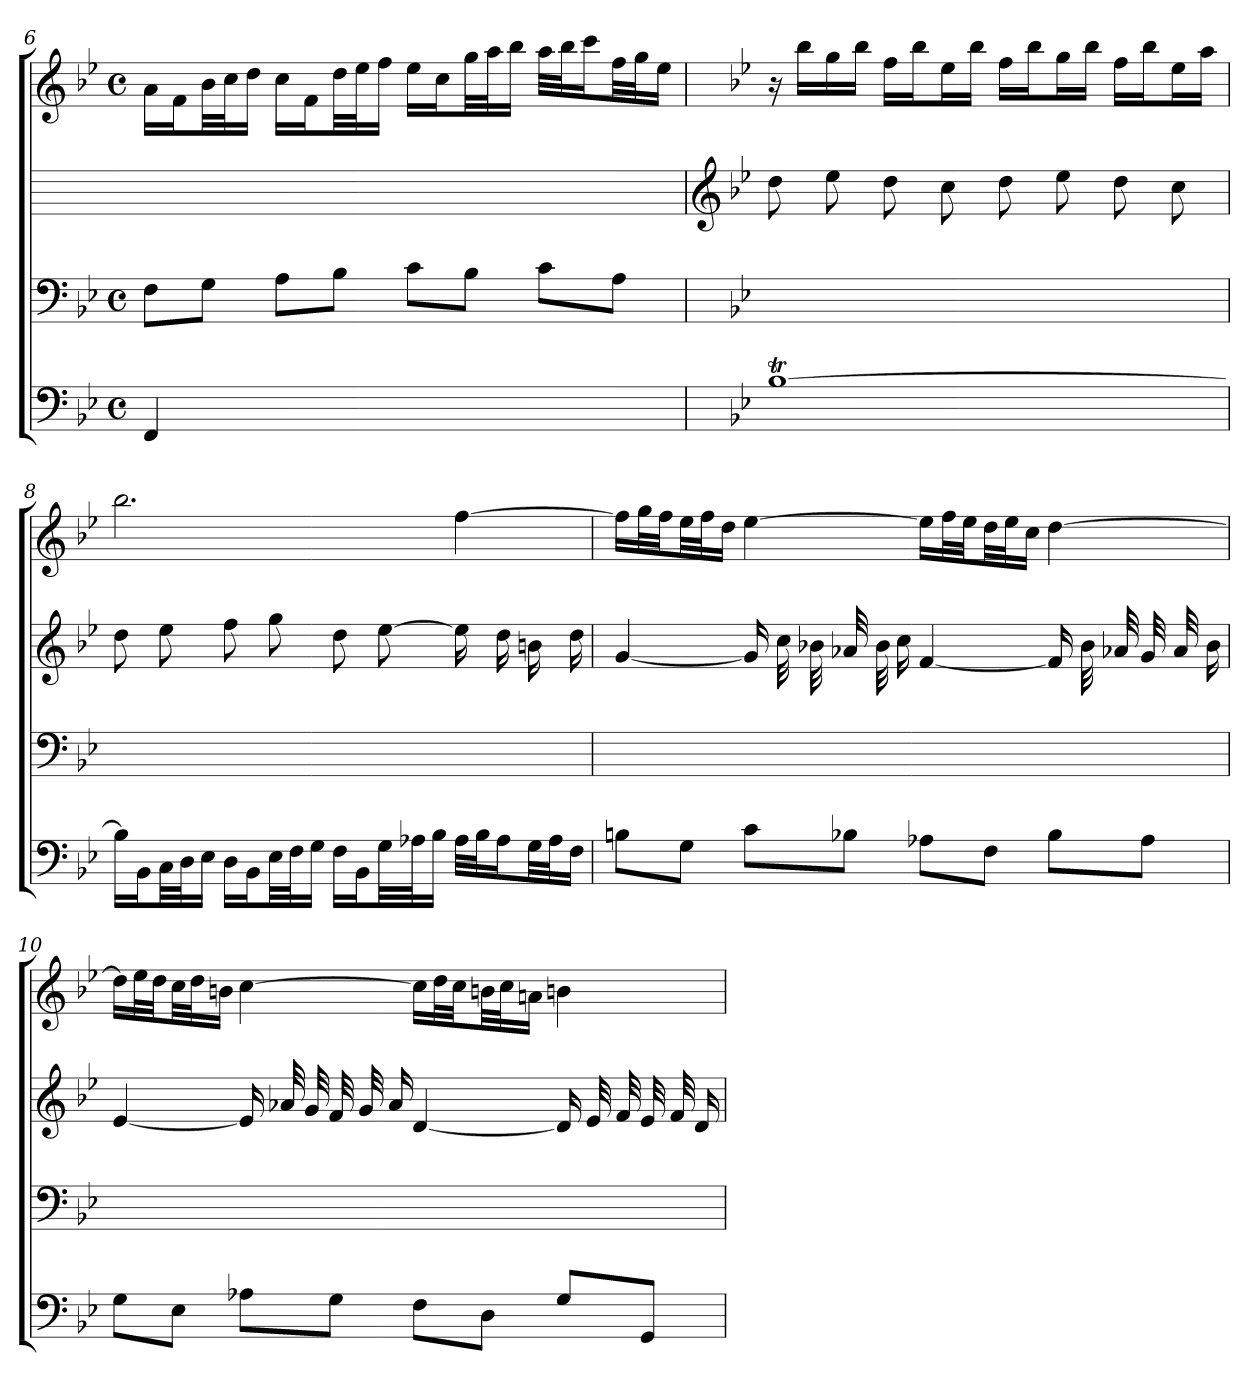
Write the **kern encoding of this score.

**kern	**kern	**kern	**kern
*part4	*part3	*part2	*part1
*staff4	*staff3	*staff2	*staff1
*clefF4	*clefF4	*	*clefG2
*k[b-e-]	*k[b-e-]	*	*k[b-e-]
*g:	*g:	*	*g:
*M4/4	*M4/4	*	*M4/4
*met(c)	*met(c)	*	*met(c)
=6	=6	=6	=6
4FF	8F\L	1ryy	16a\LL
.	.	.	16f\J
.	8G\J	.	32b-\LL
.	.	.	32cc\J
.	.	.	16dd\JJ
4ryy	8A\L	.	16cc\LL
.	.	.	16f\J
.	8B-\J	.	32dd\LL
.	.	.	32ee-\J
.	.	.	16ff\JJ
2ryy	8c\L	.	16ee-\LL
.	.	.	16cc\J
.	8B-\J	.	32gg\LL
.	.	.	32aa\J
.	.	.	16bb-\JJ
.	8c\L	.	32aa\LLL
.	.	.	32bb-\J
.	.	.	16ccc\J
.	8A\J	.	32ff\LL
.	.	.	32gg\J
.	.	.	16ee-\JJ
=7	=7	=7	=7
*	*	*clefG2	*
*	*	*k[b-e-]	*
[1B-T	1ryy	8dd	16r
.	.	.	16bb-\LL
.	.	8ee-	16gg\
.	.	.	16bb-\JJ
.	.	8dd	16ff\LL
.	.	.	16bb-\J
.	.	8cc	16ee-\L
.	.	.	16bb-\JJ
.	.	8dd	16ff\LL
.	.	.	16bb-\J
.	.	8ee-	16gg\L
.	.	.	16bb-\JJ
.	.	8dd	16ff\LL
.	.	.	16bb-\J
.	.	8cc	16ee-\L
.	.	.	16aa\JJ
=8	=8	=8	=8
16B-\LL]	1ryy	8dd	2.bb-
16BB-\J	.	.	.
32C\LL	.	8ee-	.
32D\J	.	.	.
16E-\JJ	.	.	.
16D\LL	.	8ff	.
16BB-\J	.	.	.
32E-\LL	.	8gg	.
32F\J	.	.	.
16G\JJ	.	.	.
16F\LL	.	8dd	.
16BB-\J	.	.	.
32G\LL	.	[8ee-	.
32A-X\J	.	.	.
16B-\JJ	.	.	.
32A-\LLL	.	16ee-]	[4ff
32B-\J	.	.	.
16A-\J	.	16dd	.
32G\LL	.	16bn	.
32A-\J	.	.	.
16F\JJ	.	16dd	.
=9	=9	=9	=9
8Bn\L	1ryy	[4g	16ff\LL]
.	.	.	32gg\L
.	.	.	32ff\JJ
8G\J	.	.	32ee-\LL
.	.	.	32ff\J
.	.	.	16dd\JJ
8c\L	.	16g]	[4ee-
.	.	32cc	.
.	.	32b-X	.
8B-X\J	.	32a-X	.
.	.	32b-	.
.	.	16cc	.
8A-X\L	.	[4f	16ee-\LL]
.	.	.	32ff\L
.	.	.	32ee-\JJ
8F\J	.	.	32dd\LL
.	.	.	32ee-\J
.	.	.	16cc\JJ
8B-\L	.	16f]	[4dd
.	.	32b-	.
.	.	32a-X	.
8A-\J	.	32g	.
.	.	32a-	.
.	.	16b-	.
=10	=10	=10	=10
8G\L	1ryy	[4e-	16dd\LL]
.	.	.	32ee-\L
.	.	.	32dd\JJ
8E-\J	.	.	32cc\LL
.	.	.	32dd\J
.	.	.	16bn\JJ
8A-X\L	.	16e-]	[4cc
.	.	32a-X	.
.	.	32g	.
8G\J	.	32f	.
.	.	32g	.
.	.	16a-	.
8F\L	.	[4d	16cc\LL]
.	.	.	32dd\L
.	.	.	32cc\JJ
8D\J	.	.	32bn\LL
.	.	.	32cc\J
.	.	.	16an\JJ
8G/L	.	16d]	4bn
.	.	32e-	.
.	.	32f	.
8GG/J	.	32e-	.
.	.	32f	.
.	.	16d	.
=	=	=	=
*-	*-	*-	*-
